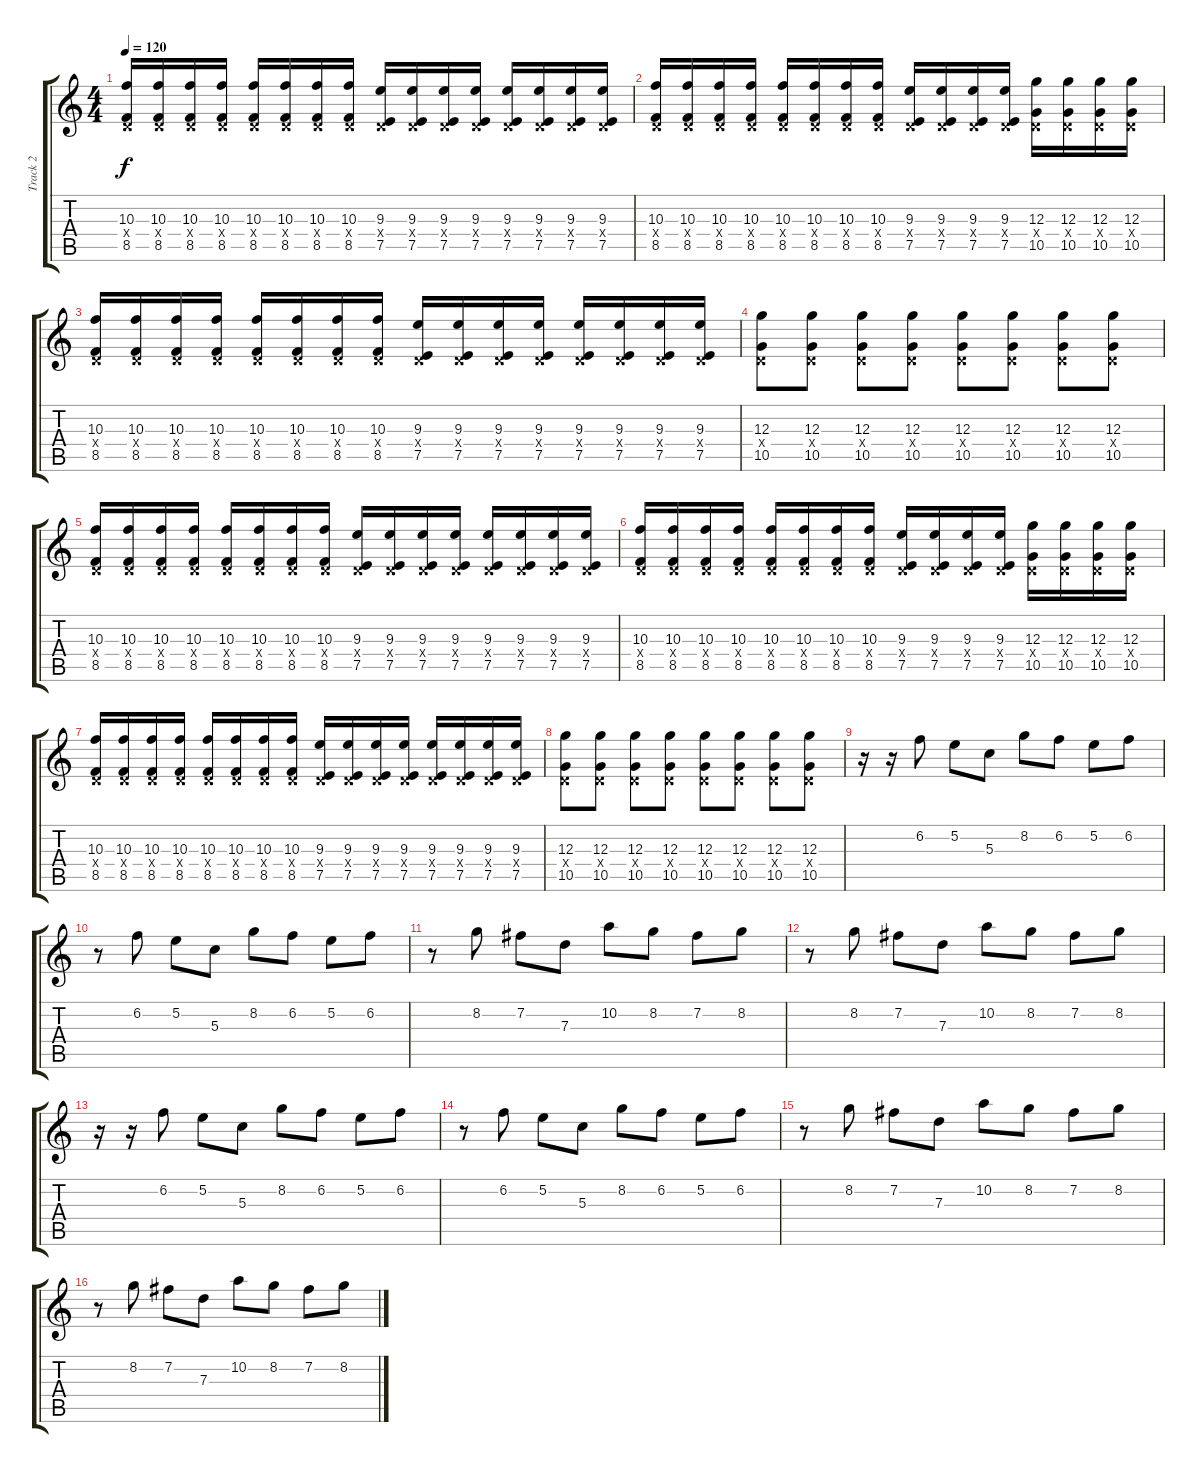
\track ("Track 2" "Track 2") {instrument distortionguitar}
\staff {score tabs}
\tuning (E4 B3 G3 D3 A2 D2) {hide}
\ts (4 4)
\tempo 120
\clef g2
\ks c
(10.3 0.4{x} 8.5).16{dy f} (10.3 0.4{x} 8.5).16 (10.3 0.4{x} 8.5).16 (10.3 0.4{x} 8.5).16 (10.3 0.4{x} 8.5).16 (10.3 0.4{x} 8.5).16 (10.3 0.4{x} 8.5).16 (10.3 0.4{x} 8.5).16 (9.3 0.4{x} 7.5).16 (9.3 0.4{x} 7.5).16 (9.3 0.4{x} 7.5).16 (9.3 0.4{x} 7.5).16 (9.3 0.4{x} 7.5).16 (9.3 0.4{x} 7.5).16 (9.3 0.4{x} 7.5).16 (9.3 0.4{x} 7.5).16 |
(10.3 0.4{x} 8.5).16 (10.3 0.4{x} 8.5).16 (10.3 0.4{x} 8.5).16 (10.3 0.4{x} 8.5).16 (10.3 0.4{x} 8.5).16 (10.3 0.4{x} 8.5).16 (10.3 0.4{x} 8.5).16 (10.3 0.4{x} 8.5).16 (9.3 0.4{x} 7.5).16 (9.3 0.4{x} 7.5).16 (9.3 0.4{x} 7.5).16 (9.3 0.4{x} 7.5).16 (12.3 0.4{x} 10.5).16 (12.3 0.4{x} 10.5).16 (12.3 0.4{x} 10.5).16 (12.3 0.4{x} 10.5).16 |
(10.3 0.4{x} 8.5).16 (10.3 0.4{x} 8.5).16 (10.3 0.4{x} 8.5).16 (10.3 0.4{x} 8.5).16 (10.3 0.4{x} 8.5).16 (10.3 0.4{x} 8.5).16 (10.3 0.4{x} 8.5).16 (10.3 0.4{x} 8.5).16 (9.3 0.4{x} 7.5).16 (9.3 0.4{x} 7.5).16 (9.3 0.4{x} 7.5).16 (9.3 0.4{x} 7.5).16 (9.3 0.4{x} 7.5).16 (9.3 0.4{x} 7.5).16 (9.3 0.4{x} 7.5).16 (9.3 0.4{x} 7.5).16 |
(12.3 0.4{x} 10.5).8 (12.3 0.4{x} 10.5).8 (12.3 0.4{x} 10.5).8 (12.3 0.4{x} 10.5).8 (12.3 0.4{x} 10.5).8 (12.3 0.4{x} 10.5).8 (12.3 0.4{x} 10.5).8 (12.3 0.4{x} 10.5).8 |
(10.3 0.4{x} 8.5).16 (10.3 0.4{x} 8.5).16 (10.3 0.4{x} 8.5).16 (10.3 0.4{x} 8.5).16 (10.3 0.4{x} 8.5).16 (10.3 0.4{x} 8.5).16 (10.3 0.4{x} 8.5).16 (10.3 0.4{x} 8.5).16 (9.3 0.4{x} 7.5).16 (9.3 0.4{x} 7.5).16 (9.3 0.4{x} 7.5).16 (9.3 0.4{x} 7.5).16 (9.3 0.4{x} 7.5).16 (9.3 0.4{x} 7.5).16 (9.3 0.4{x} 7.5).16 (9.3 0.4{x} 7.5).16 |
(10.3 0.4{x} 8.5).16 (10.3 0.4{x} 8.5).16 (10.3 0.4{x} 8.5).16 (10.3 0.4{x} 8.5).16 (10.3 0.4{x} 8.5).16 (10.3 0.4{x} 8.5).16 (10.3 0.4{x} 8.5).16 (10.3 0.4{x} 8.5).16 (9.3 0.4{x} 7.5).16 (9.3 0.4{x} 7.5).16 (9.3 0.4{x} 7.5).16 (9.3 0.4{x} 7.5).16 (12.3 0.4{x} 10.5).16 (12.3 0.4{x} 10.5).16 (12.3 0.4{x} 10.5).16 (12.3 0.4{x} 10.5).16 |
(10.3 0.4{x} 8.5).16 (10.3 0.4{x} 8.5).16 (10.3 0.4{x} 8.5).16 (10.3 0.4{x} 8.5).16 (10.3 0.4{x} 8.5).16 (10.3 0.4{x} 8.5).16 (10.3 0.4{x} 8.5).16 (10.3 0.4{x} 8.5).16 (9.3 0.4{x} 7.5).16 (9.3 0.4{x} 7.5).16 (9.3 0.4{x} 7.5).16 (9.3 0.4{x} 7.5).16 (9.3 0.4{x} 7.5).16 (9.3 0.4{x} 7.5).16 (9.3 0.4{x} 7.5).16 (9.3 0.4{x} 7.5).16 |
(12.3 0.4{x} 10.5).8 (12.3 0.4{x} 10.5).8 (12.3 0.4{x} 10.5).8 (12.3 0.4{x} 10.5).8 (12.3 0.4{x} 10.5).8 (12.3 0.4{x} 10.5).8 (12.3 0.4{x} 10.5).8 (12.3 0.4{x} 10.5).8 |
r.16 r.16 6.2.8 5.2.8 5.3.8 8.2.8 6.2.8 5.2.8 6.2.8 |
r.8 6.2.8 5.2.8 5.3.8 8.2.8 6.2.8 5.2.8 6.2.8 |
r.8 8.2.8 7.2.8 7.3.8 10.2.8 8.2.8 7.2.8 8.2.8 |
r.8 8.2.8 7.2.8 7.3.8 10.2.8 8.2.8 7.2.8 8.2.8 |
r.16 r.16 6.2.8 5.2.8 5.3.8 8.2.8 6.2.8 5.2.8 6.2.8 |
r.8 6.2.8 5.2.8 5.3.8 8.2.8 6.2.8 5.2.8 6.2.8 |
r.8 8.2.8 7.2.8 7.3.8 10.2.8 8.2.8 7.2.8 8.2.8 |
r.8 8.2.8 7.2.8 7.3.8 10.2.8 8.2.8 7.2.8 8.2.8
